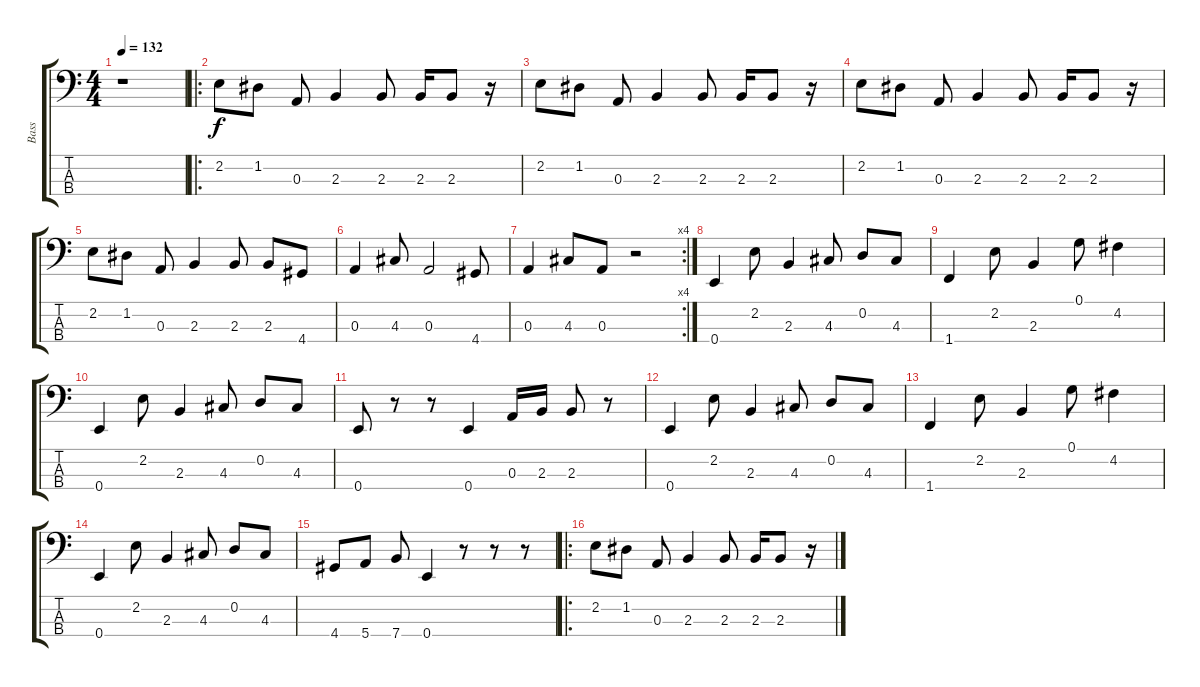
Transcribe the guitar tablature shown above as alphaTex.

\track ("Bass" "Bass") {instrument electricbassfinger}
\staff {score tabs}
\tuning (G2 D2 A1 E1) {hide}
\ts (4 4)
\tempo 132
\clef f4
\ks c
r.1{dy f instrument electricbassfinger} |
\ro
2.2.8 1.2.8 0.3.8 2.3.4 2.3.8 2.3.16 2.3.8 r.16 |
2.2.8 1.2.8 0.3.8 2.3.4 2.3.8 2.3.16 2.3.8 r.16 |
2.2.8 1.2.8 0.3.8 2.3.4 2.3.8 2.3.16 2.3.8 r.16 |
2.2.8 1.2.8 0.3.8 2.3.4 2.3.8 2.3.8 4.4.8 |
0.3.4 4.3.8 0.3.2 4.4.8 |
\rc 4
0.3.4 4.3.8 0.3.8 r.2 |
0.4.4 2.2.8 2.3.4 4.3.8 0.2.8 4.3.8 |
1.4.4 2.2.8 2.3.4 0.1.8 4.2.4 |
0.4.4 2.2.8 2.3.4 4.3.8 0.2.8 4.3.8 |
0.4.8 r.8 r.8 0.4.4 0.3.16 2.3.16 2.3.8 r.8 |
0.4.4 2.2.8 2.3.4 4.3.8 0.2.8 4.3.8 |
1.4.4 2.2.8 2.3.4 0.1.8 4.2.4 |
0.4.4 2.2.8 2.3.4 4.3.8 0.2.8 4.3.8 |
4.4.8 5.4.8 7.4.8 0.4.4 r.8 r.8 r.8 |
\ro
2.2.8 1.2.8 0.3.8 2.3.4 2.3.8 2.3.16 2.3.8 r.16
